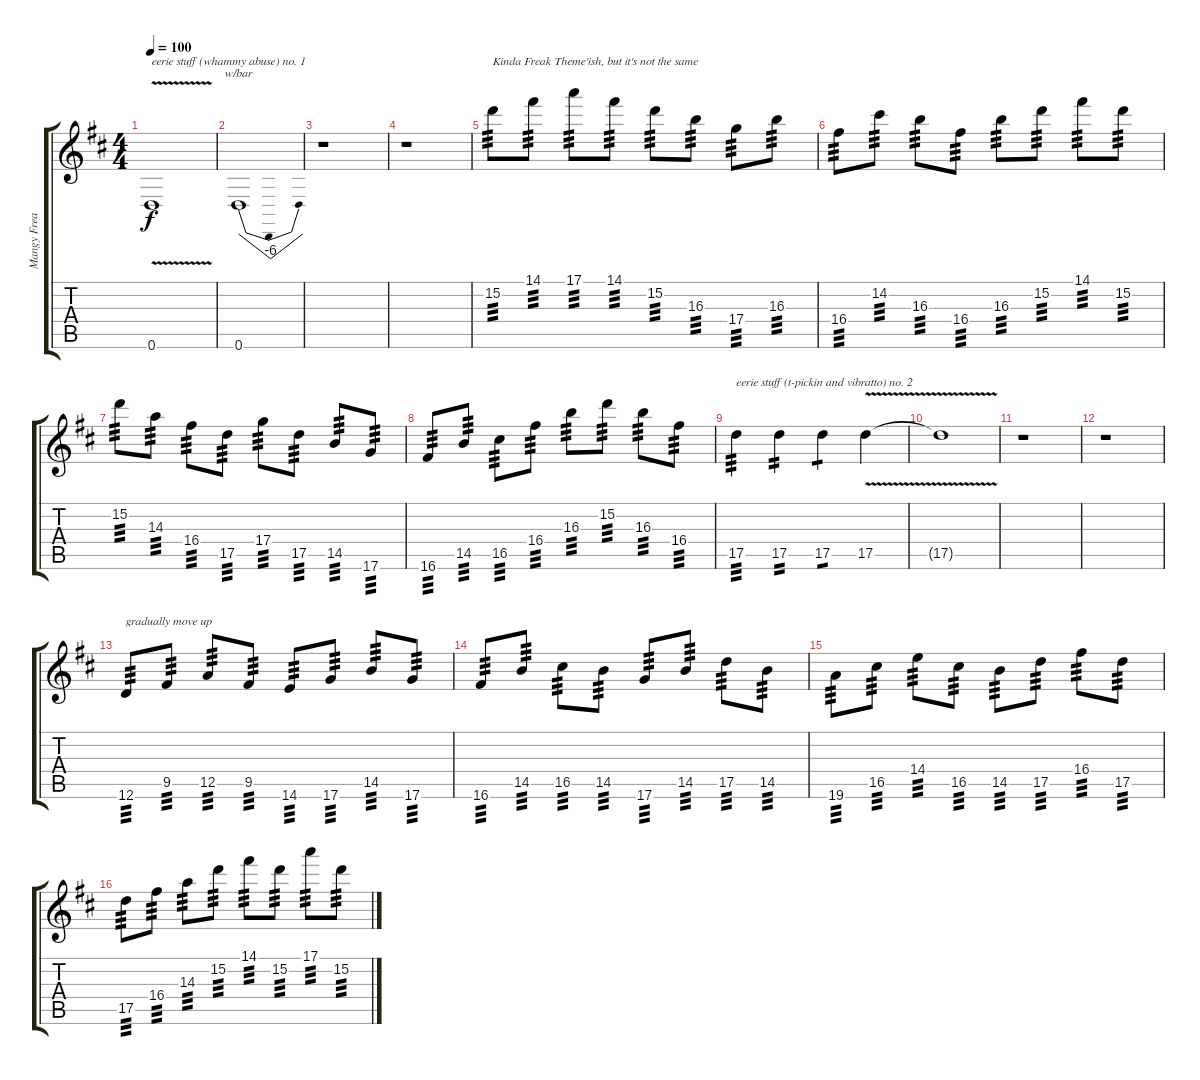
\track ("Mangy Freak (Lead Guitar)" "Mangy Frea") {instrument distortionguitar}
\staff {score tabs}
\tuning (E4 B3 G3 D3 A2 D2) {hide}
\ts (4 4)
\tempo 100
\clef g2
\ks d
0.6{v}.1{txt "eerie stuff (whammy abuse) no. 1" dy f} |
0.6.1{tbe (dip default 0 0 30 -24 60 0)} |
r.1 |
r.1 |
15.2.8{txt "Kinda Freak Theme'ish, but it's not the same" tp 3} 14.1.8{tp 3} 17.1.8{tp 3} 14.1.8{tp 3} 15.2.8{tp 3} 16.3.8{tp 3} 17.4.8{tp 3} 16.3.8{tp 3} |
16.4.8{tp 3} 14.2.8{tp 3} 16.3.8{tp 3} 16.4.8{tp 3} 16.3.8{tp 3} 15.2.8{tp 3} 14.1.8{tp 3} 15.2.8{tp 3} |
15.2.8{tp 3} 14.3.8{tp 3} 16.4.8{tp 3} 17.5.8{tp 3} 17.4.8{tp 3} 17.5.8{tp 3} 14.5.8{tp 3} 17.6.8{tp 3} |
16.6.8{tp 3} 14.5.8{tp 3} 16.5.8{tp 3} 16.4.8{tp 3} 16.3.8{tp 3} 15.2.8{tp 3} 16.3.8{tp 3} 16.4.8{tp 3} |
17.5.4{txt "eerie stuff (t-pickin and vibratto) no. 2" tp 3} 17.5.4{tp 2} 17.5.4{tp 1} 17.5{v}.4 |
17.5{t}.1 |
r.1 |
r.1 |
12.6.8{txt "gradually move up" tp 3} 9.5.8{tp 3} 12.5.8{tp 3} 9.5.8{tp 3} 14.6.8{tp 3} 17.6.8{tp 3} 14.5.8{tp 3} 17.6.8{tp 3} |
16.6.8{tp 3} 14.5.8{tp 3} 16.5.8{tp 3} 14.5.8{tp 3} 17.6.8{tp 3} 14.5.8{tp 3} 17.5.8{tp 3} 14.5.8{tp 3} |
19.6.8{tp 3} 16.5.8{tp 3} 14.4.8{tp 3} 16.5.8{tp 3} 14.5.8{tp 3} 17.5.8{tp 3} 16.4.8{tp 3} 17.5.8{tp 3} |
17.5.8{tp 3} 16.4.8{tp 3} 14.3.8{tp 3} 15.2.8{tp 3} 14.1.8{tp 3} 15.2.8{tp 3} 17.1.8{tp 3} 15.2.8{tp 3}
